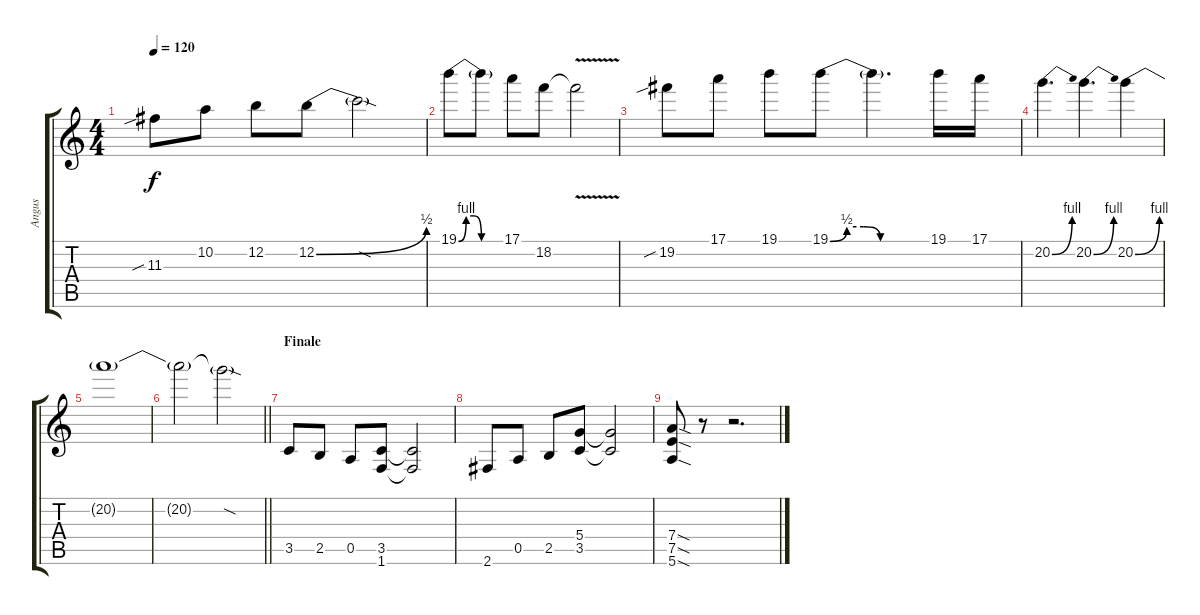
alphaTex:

\track ("Angus" "Angus") {instrument overdrivenguitar}
\staff {score tabs}
\tuning (E4 B3 G3 D3 A2 E2) {hide}
\ts (4 4)
\tempo 120
\clef g2
\ks c
11.3{sib}.8{dy f} 10.2.8 12.2.8 12.2{be (bend 0 0 60 2)}.8 12.2{sod t}.2 |
19.1{be (custom 0 0 10 4 20 4 30 0 60 0)}.8 19.1{t}.8 17.1.8 18.2.8 18.2{v t}.2 |
19.2{sib}.8 17.1.8 19.1.8 19.1{be (custom 0 0 10 2 20 2 30 0 60 0)}.8 19.1{t}.4{d} 19.1.16 17.1.16 |
20.2{be (bend 0 0 60 4)}.4{d} 20.2{be (bend 0 0 60 4)}.4{d} 20.2{be (bend 0 0 60 4)}.4 |
20.2{t}.1 |
\barLineRight lightlight
20.2{t}.2 20.2{sod t}.2 |
\section ("" "Finale")
3.5.8 2.5.8 0.5.8 (3.5 1.6).8 (3.5{t} 1.6{t}).2 |
2.6.8 0.5.8 2.5.8 (5.4 3.5).8 (5.4{t} 3.5{t}).2 |
(7.4{sod} 7.5{sod} 5.6{sod}).8 r.8 r.2{d}
